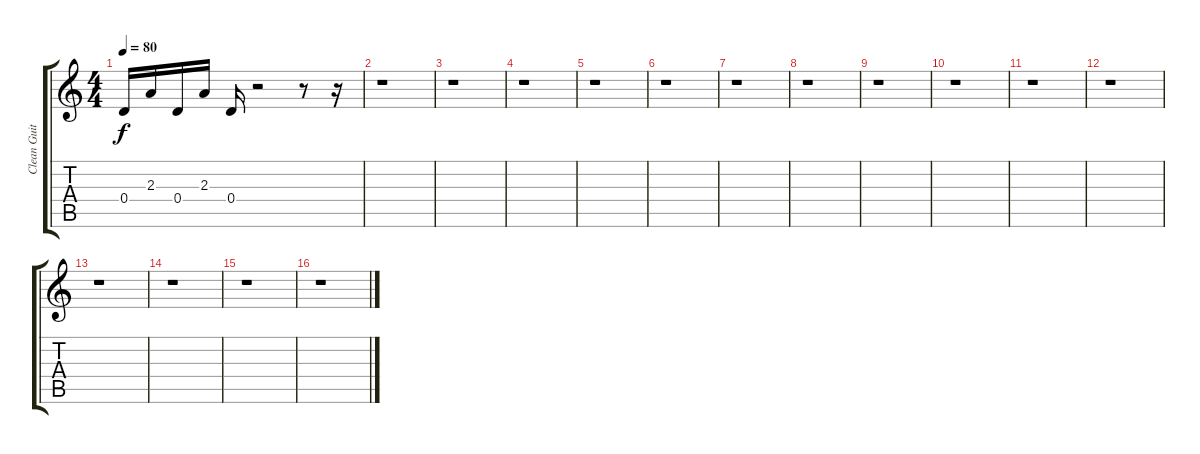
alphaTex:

\track ("Clean Guitar 1" "Clean Guit") {instrument acousticguitarsteel}
\staff {score tabs}
\tuning (E4 B3 G3 D3 A2 E2) {hide}
\ts (4 4)
\tempo 80
\clef g2
\ks c
0.4.16{dy f} 2.3.16 0.4.16 2.3.16 0.4.16 r.2 r.8 r.16 |
r.1 |
r.1 |
r.1 |
r.1 |
r.1 |
r.1 |
r.1 |
r.1 |
r.1 |
r.1 |
r.1 |
r.1 |
r.1 |
r.1 |
r.1
